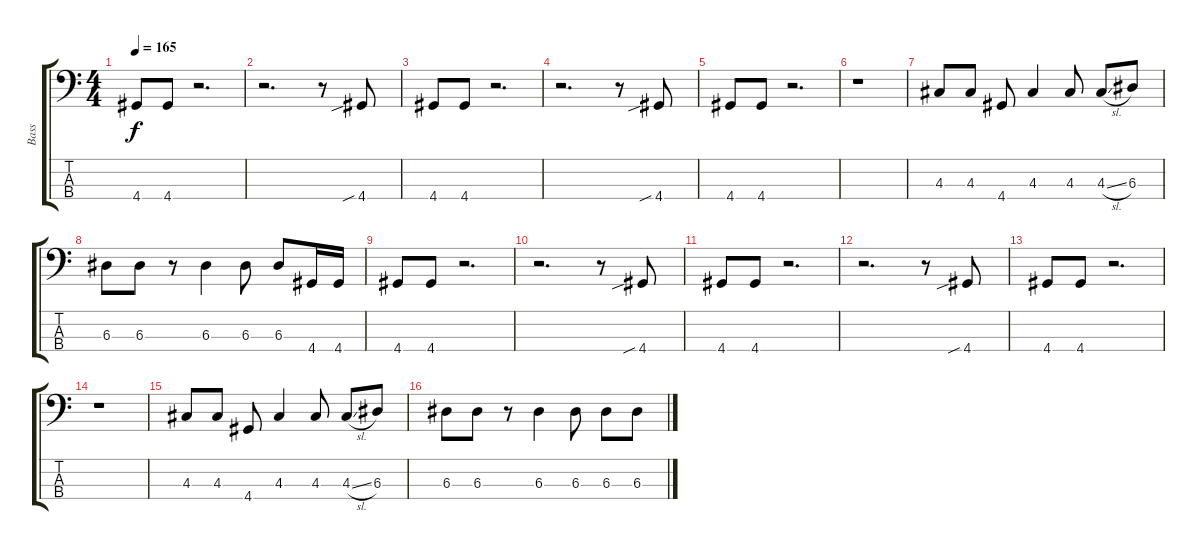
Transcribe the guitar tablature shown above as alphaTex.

\track ("Bass" "Bass") {instrument electricbasspick}
\staff {score tabs}
\tuning (G2 D2 A1 E1) {hide}
\ts (4 4)
\tempo 165
\clef f4
\ks c
4.4.8{dy f} 4.4.8 r.2{d} |
r.2{d} r.8 4.4{sib}.8 |
4.4.8 4.4.8 r.2{d} |
r.2{d} r.8 4.4{sib}.8 |
4.4.8 4.4.8 r.2{d} |
r.1 |
4.3.8 4.3.8 4.4.8 4.3.4 4.3.8 4.3{sl}.8 6.3.8 |
6.3.8 6.3.8 r.8 6.3.4 6.3.8 6.3.8 4.4.16 4.4.16 |
4.4.8 4.4.8 r.2{d} |
r.2{d} r.8 4.4{sib}.8 |
4.4.8 4.4.8 r.2{d} |
r.2{d} r.8 4.4{sib}.8 |
4.4.8 4.4.8 r.2{d} |
r.1 |
4.3.8 4.3.8 4.4.8 4.3.4 4.3.8 4.3{sl}.8 6.3.8 |
6.3.8 6.3.8 r.8 6.3.4 6.3.8 6.3.8 6.3.8
